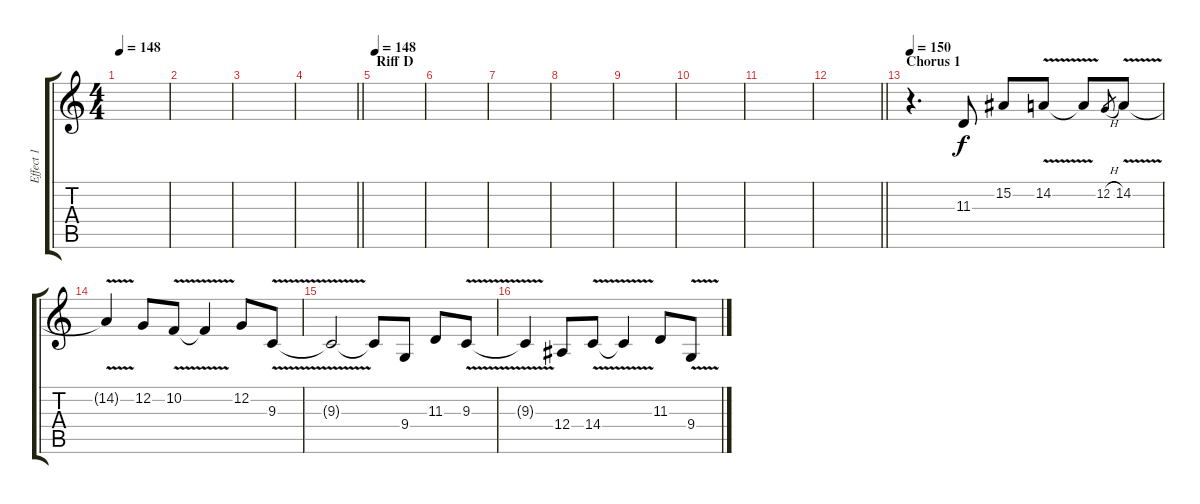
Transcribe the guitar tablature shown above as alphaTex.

\track ("Effect 1" "Effect 1") {instrument choiraahs}
\staff {score tabs}
\tuning (C4 G3 Eb3 Bb2 F2 C2) {hide}
\ts (4 4)
\tempo 148
\clef g2
\ks c
|
|
|
\barLineRight lightlight
|
\section ("" "Riff D")
\tempo 148
|
|
|
|
|
|
|
\barLineRight lightlight
|
\section ("" "Chorus 1")
\tempo 150
r.4{d volume 13 instrument pad5bowed} 11.3.8 15.2.8 14.2{v}.8 14.2{t}.8 12.2{h}.8{gr} 14.2{v}.8 |
14.2{t}.4 12.2.8 10.2{v}.8 10.2{t}.4 12.2.8 9.3{v}.8 |
9.3{t}.2 9.3{t}.8 9.4.8 11.3.8 9.3{v}.8 |
9.3{t}.4 12.4.8 14.4{v}.8 14.4{t}.4 11.3.8 9.4{v}.8
